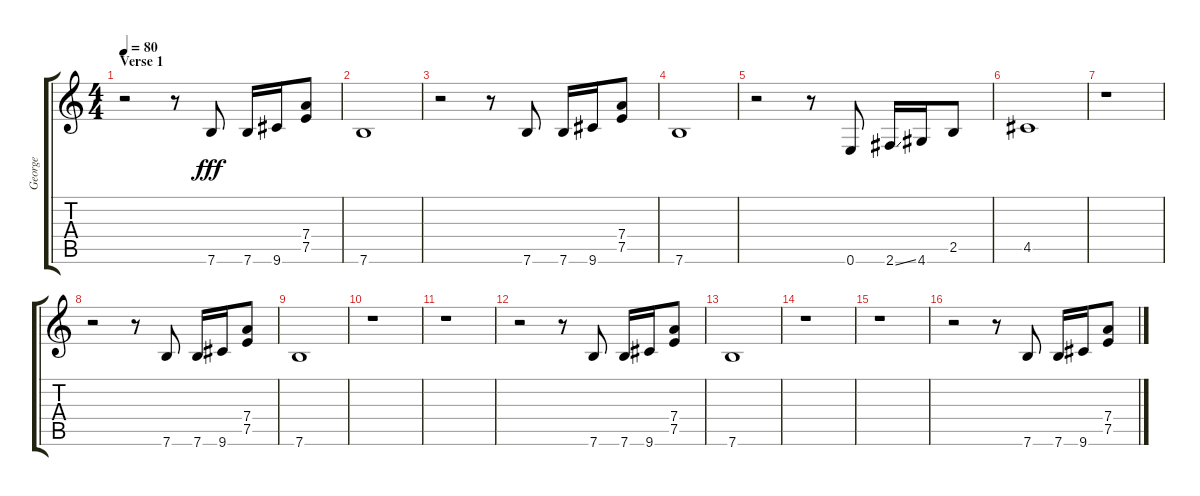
\track ("George" "George") {instrument electricguitarjazz}
\staff {score tabs}
\tuning (E4 B3 G3 D3 A2 E2) {hide}
\ts (4 4)
\section ("" "Verse 1                                                                                             ")
\tempo 80
\clef g2
\ks c
r.2{dy fff instrument electricguitarjazz} r.8 7.6.8{volume 14} 7.6.16 9.6.16 (7.4 7.5).8 |
7.6.1 |
r.2 r.8 7.6.8 7.6.16 9.6.16 (7.4 7.5).8 |
7.6.1 |
r.2 r.8 0.6.8 2.6{ss}.16 4.6.16 2.5.8 |
4.5.1 |
r.1 |
r.2 r.8 7.6.8 7.6.16 9.6.16 (7.4 7.5).8 |
7.6.1 |
r.1 |
r.1 |
r.2 r.8 7.6.8 7.6.16 9.6.16 (7.4 7.5).8 |
7.6.1 |
r.1 |
r.1 |
r.2 r.8 7.6.8 7.6.16 9.6.16 (7.4 7.5).8
